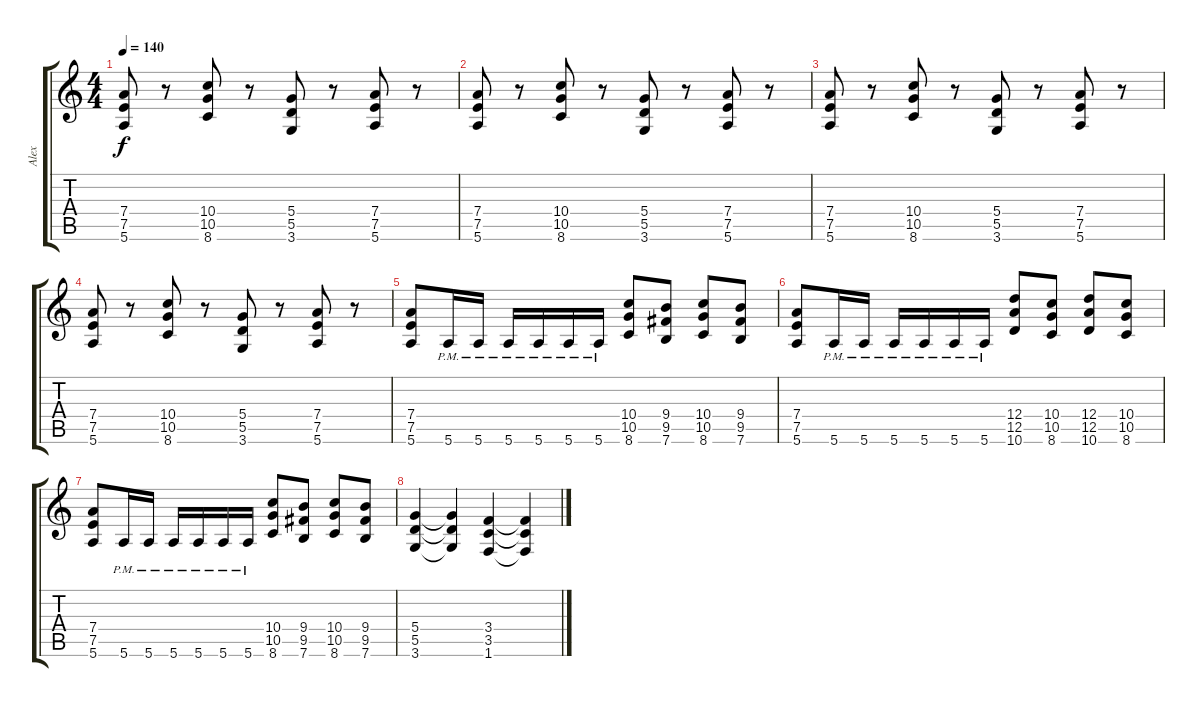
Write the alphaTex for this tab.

\track ("Alex" "Alex") {instrument overdrivenguitar}
\staff {score tabs}
\tuning (E4 B3 G3 D3 A2 E2) {hide}
\ts (4 4)
\tempo 140
\clef g2
\ks c
(7.4 7.5 5.6).8{dy f} r.8 (10.4 10.5 8.6).8 r.8 (5.4 5.5 3.6).8 r.8 (7.4 7.5 5.6).8 r.8 |
(7.4 7.5 5.6).8 r.8 (10.4 10.5 8.6).8 r.8 (5.4 5.5 3.6).8 r.8 (7.4 7.5 5.6).8 r.8 |
(7.4 7.5 5.6).8 r.8 (10.4 10.5 8.6).8 r.8 (5.4 5.5 3.6).8 r.8 (7.4 7.5 5.6).8 r.8 |
(7.4 7.5 5.6).8 r.8 (10.4 10.5 8.6).8 r.8 (5.4 5.5 3.6).8 r.8 (7.4 7.5 5.6).8 r.8 |
(7.4 7.5 5.6).8 5.6{pm}.16 5.6{pm}.16 5.6{pm}.16 5.6{pm}.16 5.6{pm}.16 5.6{pm}.16 (10.4 10.5 8.6).8 (9.4 9.5 7.6).8 (10.4 10.5 8.6).8 (9.4 9.5 7.6).8 |
(7.4 7.5 5.6).8 5.6{pm}.16 5.6{pm}.16 5.6{pm}.16 5.6{pm}.16 5.6{pm}.16 5.6{pm}.16 (12.4 12.5 10.6).8 (10.4 10.5 8.6).8 (12.4 12.5 10.6).8 (10.4 10.5 8.6).8 |
(7.4 7.5 5.6).8 5.6{pm}.16 5.6{pm}.16 5.6{pm}.16 5.6{pm}.16 5.6{pm}.16 5.6{pm}.16 (10.4 10.5 8.6).8 (9.4 9.5 7.6).8 (10.4 10.5 8.6).8 (9.4 9.5 7.6).8 |
(5.4 5.5 3.6).4 (5.4{t} 5.5{t} 3.6{t}).4 (3.4 3.5 1.6).4 (3.4{t} 3.5{t} 1.6{t}).4
